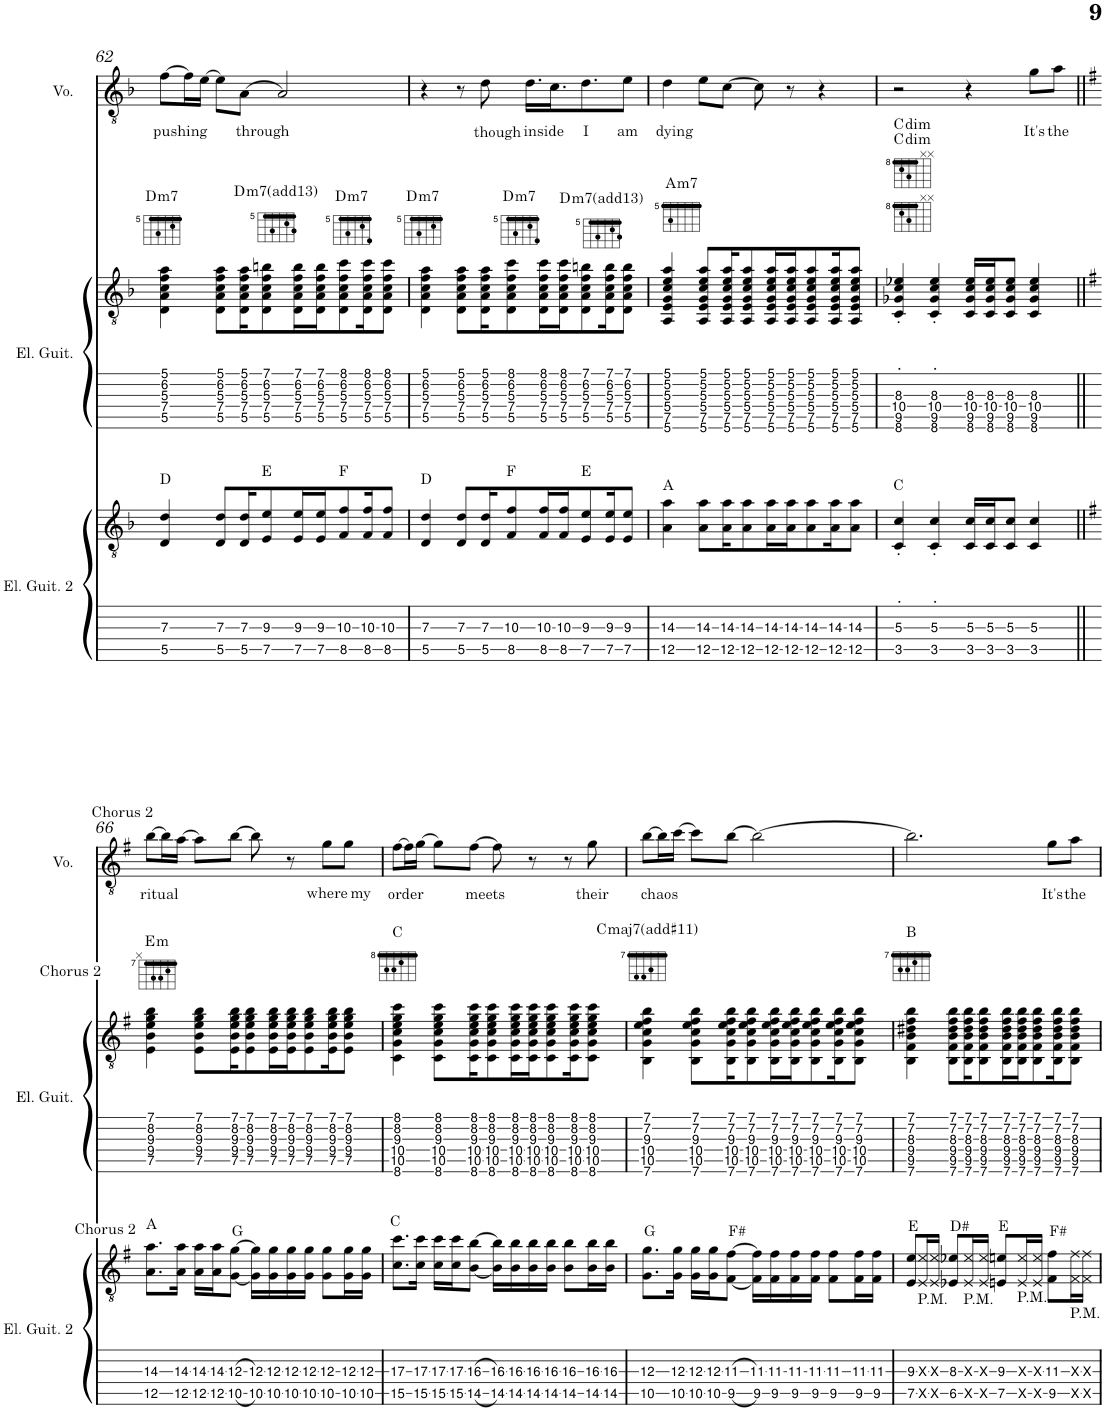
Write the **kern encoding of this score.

**kern	**kern	**kern	**kern	**harte	**kern	**text
*part3	*part3	*part2	*part2	*part2	*part1	*part1
*staff5	*staff4	*staff3	*staff2	*	*staff1	*staff1
*I"Guitar 2	*	*I"Guitar 1	*	*	*I"Voice	*
*	*	*	*	*	*I'Vo.	*
!!LO:PB:g=z
*	*clefGv2	*	*clefGv2	*	*clefGv2	*
*k[b-]	*k[b-]	*k[b-]	*k[b-]	*	*k[b-]	*
*M4/4	*M4/4	*M4/4	*M4/4	*	*M4/4	*
=62	=62	=62	=62	=62	=62	=62
!	!LO:TX:a:t=D	!	!	!	!	!
!	!	!	!	!LO:H:kt=m7	!	!LO:LY:b
4D 4d	4D/ 4d/	4D 4A 4c 4f 4a	4D\ 4A\ 4c\ 4f\ 4a\	D:min7	[8f\L	pushing
.	.	.	.	.	16f\L]	.
.	.	.	.	.	[16e\JJ	.
8D\ 8d\L	8D/ 8d/L	8D\ 8A\ 8c\ 8f\ 8a\L	8D\ 8A\ 8c\ 8f\ 8a\L	.	8e\L]	.
!	!	!	!	!	!	!LO:LY:b
16D\ 16d\K	16D/ 16d/K	16D\ 16A\ 16c\ 16f\ 16a\K	16D\ 16A\ 16c\ 16f\ 16a\K	.	[8A\J	through
!	!LO:TX:a:t=E	!	!	!LO:H:kt=m7	!	!
8E\ 8e\J	8E/ 8e/	8D\ 8A\ 8c\ 8f\ 8bn\J	8D\ 8A\ 8c\ 8f\ 8bn\	D:min7(13)	.	.
.	.	.	.	.	2A/]	.
16E\ 16e\KL	16E/ 16e/L	16D\ 16A\ 16c\ 16f\ 16b\KL	16D\ 16A\ 16c\ 16f\ 16b\L	.	.	.
16E\ 16e\K	16E/ 16e/J	16D\ 16A\ 16c\ 16f\ 16b\K	16D\ 16A\ 16c\ 16f\ 16b\J	.	.	.
!	!LO:TX:a:t=F	!	!	!LO:H:kt=m7	!	!
8F\ 8f\J	8F/ 8f/	8D\ 8A\ 8c\ 8f\ 8cc\J	8D\ 8A\ 8c\ 8f\ 8cc\	D:min7	.	.
16F\ 16f\KL	16F/ 16f/K	16D\ 16A\ 16c\ 16f\ 16cc\KL	16D\ 16A\ 16c\ 16f\ 16cc\K	.	.	.
8F\ 8f\J	8F/ 8f/J	8D\ 8A\ 8c\ 8f\ 8cc\J	8D\ 8A\ 8c\ 8f\ 8cc\J	.	.	.
=63	=63	=63	=63	=63	=63	=63
!	!LO:TX:a:t=D	!	!	!LO:H:kt=m7	!	!
4D 4d	4D/ 4d/	4D 4A 4c 4f 4a	4D\ 4A\ 4c\ 4f\ 4a\	D:min7	4r	.
8D\ 8d\L	8D/ 8d/L	8D\ 8A\ 8c\ 8f\ 8a\L	8D\ 8A\ 8c\ 8f\ 8a\L	.	8r	.
!	!	!	!	!	!	!LO:LY:b
16D\ 16d\K	16D/ 16d/K	16D\ 16A\ 16c\ 16f\ 16a\K	16D\ 16A\ 16c\ 16f\ 16a\K	.	8d\	though
!	!LO:TX:a:t=F	!	!	!LO:H:kt=m7	!	!
8F\ 8f\J	8F/ 8f/	8D\ 8A\ 8c\ 8f\ 8cc\J	8D\ 8A\ 8c\ 8f\ 8cc\	D:min7	.	.
!	!	!	!	!	!	!LO:LY:b
.	.	.	.	.	16.d\LL	inside
16F\ 16f\KL	16F/ 16f/L	16D\ 16A\ 16c\ 16f\ 16cc\KL	16D\ 16A\ 16c\ 16f\ 16cc\L	.	.	.
.	.	.	.	.	16.c\J	.
16F\ 16f\K	16F/ 16f/J	16D\ 16A\ 16c\ 16f\ 16cc\K	16D\ 16A\ 16c\ 16f\ 16cc\J	.	.	.
!	!LO:TX:a:t=E	!	!	!	!	!
!	!	!	!	!LO:H:kt=m7	!	!LO:LY:b
8E\ 8e\J	8E/ 8e/	8D\ 8A\ 8c\ 8f\ 8bn\J	8D\ 8A\ 8c\ 8f\ 8bn\	D:min7(13)	8.d\	I
16E\ 16e\KL	16E/ 16e/K	16D\ 16A\ 16c\ 16f\ 16b\KL	16D\ 16A\ 16c\ 16f\ 16b\K	.	.	.
!	!	!	!	!	!	!LO:LY:b
8E\ 8e\J	8E/ 8e/J	8D\ 8A\ 8c\ 8f\ 8b\J	8D\ 8A\ 8c\ 8f\ 8b\J	.	8e\J	am
=64	=64	=64	=64	=64	=64	=64
!	!LO:TX:a:t=A	!	!	!	!	!
!	!	!	!	!LO:H:kt=m7	!	!LO:LY:b
4A 4a	4A\ 4a\	4AA 4E 4G 4c 4e 4a	4AA/ 4E/ 4G/ 4c/ 4e/ 4a/	A:min7	4d\	dying
8A\ 8a\L	8A\ 8a\L	8AA\ 8E\ 8G\ 8c\ 8e\ 8a\L	8AA/ 8E/ 8G/ 8c/ 8e/ 8a/L	.	8e\L	.
16A\ 16a\K	16A\ 16a\K	16AA\ 16E\ 16G\ 16c\ 16e\ 16a\K	16AA/ 16E/ 16G/ 16c/ 16e/ 16a/K	.	[8c\J	.
8A\ 8a\J	8A\ 8a\	8AA\ 8E\ 8G\ 8c\ 8e\ 8a\J	8AA/ 8E/ 8G/ 8c/ 8e/ 8a/	.	.	.
.	.	.	.	.	8c\]	.
16A\ 16a\KL	16A\ 16a\L	16AA\ 16E\ 16G\ 16c\ 16e\ 16a\KL	16AA/ 16E/ 16G/ 16c/ 16e/ 16a/L	.	.	.
16A\ 16a\K	16A\ 16a\J	16AA\ 16E\ 16G\ 16c\ 16e\ 16a\K	16AA/ 16E/ 16G/ 16c/ 16e/ 16a/J	.	8r	.
8A\ 8a\J	8A\ 8a\	8AA\ 8E\ 8G\ 8c\ 8e\ 8a\J	8AA/ 8E/ 8G/ 8c/ 8e/ 8a/	.	.	.
.	.	.	.	.	4r	.
16A\ 16a\KL	16A\ 16a\K	16AA\ 16E\ 16G\ 16c\ 16e\ 16a\KL	16AA/ 16E/ 16G/ 16c/ 16e/ 16a/K	.	.	.
8A\ 8a\J	8A\ 8a\J	8AA\ 8E\ 8G\ 8c\ 8e\ 8a\J	8AA/ 8E/ 8G/ 8c/ 8e/ 8a/J	.	.	.
=65	=65	=65	=65	=65	=65	=65
!	!LO:TX:a:t=C	!	!	!LO:H:n=1:kt=dim	!	!
!	!	!	!	!LO:H:n=2:kt=dim	!	!
4C' 4c'	4C/' 4c/'	4C' 4G-X' 4c' 4e-X'	4C/' 4G-X/' 4c/' 4e-X/'	C:dim C:dim	2r	.
4C' 4c'	4C/' 4c/'	4C' 4G-' 4c' 4e-'	4C/' 4G-/' 4c/' 4e-/'	.	.	.
16C\ 16c\LL	16C/ 16c/LL	16C\ 16G-\ 16c\ 16e-\LL	16C/ 16G-/ 16c/ 16e-/LL	.	4r	.
16C\ 16c\J	16C/ 16c/J	16C\ 16G-\ 16c\ 16e-\J	16C/ 16G-/ 16c/ 16e-/J	.	.	.
8C\ 8c\J	8C/ 8c/J	8C\ 8G-\ 8c\ 8e-\J	8C/ 8G-/ 8c/ 8e-/J	.	.	.
!	!	!	!	!	!	!LO:LY:b
4C 4c	4C/ 4c/	4C 4G- 4c 4e-	4C/ 4G-/ 4c/ 4e-/	.	8g\L	It's
!	!	!	!	!	!	!LO:LY:b
.	.	.	.	.	8a\J	the
!!LO:LB:g=z
=66||	=66||	=66||	=66||	=66||	=66||	=66||
*k[f#]	*k[f#]	*k[f#]	*k[f#]	*	*k[f#]	*
!	!	!	!	!	!LO:TX:a:t=Chorus 2	!
!	!	!	!LO:TX:a:t=Chorus 2	!	!	!
!	!LO:TX:a:t=A	!	!	!	!	!
!	!LO:TX:a:t=Chorus 2	!	!	!	!	!
!	!	!	!	!LO:H:kt=m	!	!LO:LY:b
8.A\ 8.a\L	8.A\ 8.a\L	4E 4B 4e 4g 4b	4E\ 4B\ 4e\ 4g\ 4b\	E:min	[8b\L	ritual
.	.	.	.	.	16b\L]	.
16A\ 16a\Jk	16A\ 16a\Jk	.	.	.	[16a\JJ	.
16A\ 16a\LL	16A\ 16a\LL	8E\ 8B\ 8e\ 8g\ 8b\L	8E\ 8B\ 8e\ 8g\ 8b\L	.	8a\L]	.
16A\ 16a\J	16A\ 16a\J	.	.	.	.	.
!	!LO:TX:a:t=G	!	!	!	!	!
[8G\ [8g\J	[8G\ [8g\J	16E\ 16B\ 16e\ 16g\ 16b\K	16E\ 16B\ 16e\ 16g\ 16b\K	.	[8b\J	.
.	.	8E\ 8B\ 8e\ 8g\ 8b\J	8E\ 8B\ 8e\ 8g\ 8b\	.	.	.
16G]\ 16g]\LL	16G\] 16g\]LL	.	.	.	8b\]	.
16G\ 16g\J	16G\ 16g\	16E\ 16B\ 16e\ 16g\ 16b\KL	16E\ 16B\ 16e\ 16g\ 16b\L	.	.	.
16G\ 16g\L	16G\ 16g\	16E\ 16B\ 16e\ 16g\ 16b\K	16E\ 16B\ 16e\ 16g\ 16b\J	.	8r	.
16G\ 16g\JJ	16G\ 16g\JJ	8E\ 8B\ 8e\ 8g\ 8b\J	8E\ 8B\ 8e\ 8g\ 8b\	.	.	.
!	!	!	!	!	!	!LO:LY:b
8G\ 8g\L	8G\ 8g\L	.	.	.	8g\L	where
.	.	16E\ 16B\ 16e\ 16g\ 16b\KL	16E\ 16B\ 16e\ 16g\ 16b\K	.	.	.
!	!	!	!	!	!	!LO:LY:b
16G\ 16g\L	16G\ 16g\L	8E\ 8B\ 8e\ 8g\ 8b\J	8E\ 8B\ 8e\ 8g\ 8b\J	.	8g\J	my
16G\ 16g\JJ	16G\ 16g\JJ	.	.	.	.	.
=67	=67	=67	=67	=67	=67	=67
!	!LO:TX:a:t=C	!	!	!	!	!
!	!	!	!	!	!	!LO:LY:b
8.c\ 8.cc\L	8.c\ 8.cc\L	4C 4G 4c 4e 4g 4cc	4C\ 4G\ 4c\ 4e\ 4g\ 4cc\	C:maj	[8f#\L	order
.	.	.	.	.	16f#\L]	.
16c\ 16cc\Jk	16c\ 16cc\Jk	.	.	.	[16g\JJ	.
16c\ 16cc\LL	16c\ 16cc\LL	8C\ 8G\ 8c\ 8e\ 8g\ 8cc\L	8C\ 8G\ 8c\ 8e\ 8g\ 8cc\L	.	8g\L]	.
16c\ 16cc\J	16c\ 16cc\J	.	.	.	.	.
!	!	!	!	!	!	!LO:LY:b
[8B\ [8b\J	[8B\ [8b\J	16C\ 16G\ 16c\ 16e\ 16g\ 16cc\K	16C\ 16G\ 16c\ 16e\ 16g\ 16cc\K	.	[8f#\J	meets
.	.	8C\ 8G\ 8c\ 8e\ 8g\ 8cc\J	8C\ 8G\ 8c\ 8e\ 8g\ 8cc\	.	.	.
16B]\ 16b]\LL	16B\] 16b\]LL	.	.	.	8f#\]	.
16B\ 16b\J	16B\ 16b\	16C\ 16G\ 16c\ 16e\ 16g\ 16cc\KL	16C\ 16G\ 16c\ 16e\ 16g\ 16cc\L	.	.	.
16B\ 16b\L	16B\ 16b\	16C\ 16G\ 16c\ 16e\ 16g\ 16cc\K	16C\ 16G\ 16c\ 16e\ 16g\ 16cc\J	.	8r	.
16B\ 16b\JJ	16B\ 16b\JJ	8C\ 8G\ 8c\ 8e\ 8g\ 8cc\J	8C\ 8G\ 8c\ 8e\ 8g\ 8cc\	.	.	.
8B\ 8b\L	8B\ 8b\L	.	.	.	8r	.
.	.	16C\ 16G\ 16c\ 16e\ 16g\ 16cc\KL	16C\ 16G\ 16c\ 16e\ 16g\ 16cc\K	.	.	.
!	!	!	!	!	!	!LO:LY:b
16B\ 16b\L	16B\ 16b\L	8C\ 8G\ 8c\ 8e\ 8g\ 8cc\J	8C\ 8G\ 8c\ 8e\ 8g\ 8cc\J	.	8g\	their
16B\ 16b\JJ	16B\ 16b\JJ	.	.	.	.	.
=68	=68	=68	=68	=68	=68	=68
!	!LO:TX:a:t=G	!	!	!	!	!
!	!	!	!	!LO:H:kt=maj7	!	!LO:LY:b
8.G\ 8.g\L	8.G\ 8.g\L	4BB 4G 4c 4e 4f# 4b	4BB\ 4G\ 4c\ 4e\ 4f#\ 4b\	C:maj7(#11)	[8b\L	chaos
.	.	.	.	.	16b\L]	.
16G\ 16g\Jk	16G\ 16g\Jk	.	.	.	[16cc\JJ	.
16G\ 16g\LL	16G\ 16g\LL	8BB\ 8G\ 8c\ 8e\ 8f#\ 8b\L	8BB\ 8G\ 8c\ 8e\ 8f#\ 8b\L	.	8cc\L]	.
16G\ 16g\J	16G\ 16g\J	.	.	.	.	.
!	!LO:TX:a:t=F#	!	!	!	!	!
[8F#\ [8f#\J	[8F#\ [8f#\J	16BB\ 16G\ 16c\ 16e\ 16f#\ 16b\K	16BB\ 16G\ 16c\ 16e\ 16f#\ 16b\K	.	[8b\J	.
.	.	8BB\ 8G\ 8c\ 8e\ 8f#\ 8b\J	8BB\ 8G\ 8c\ 8e\ 8f#\ 8b\	.	.	.
16F#]\ 16f#]\LL	16F#\] 16f#\]LL	.	.	.	2b\_	.
16F#\ 16f#\J	16F#\ 16f#\	16BB\ 16G\ 16c\ 16e\ 16f#\ 16b\KL	16BB\ 16G\ 16c\ 16e\ 16f#\ 16b\L	.	.	.
16F#\ 16f#\L	16F#\ 16f#\	16BB\ 16G\ 16c\ 16e\ 16f#\ 16b\K	16BB\ 16G\ 16c\ 16e\ 16f#\ 16b\J	.	.	.
16F#\ 16f#\JJ	16F#\ 16f#\JJ	8BB\ 8G\ 8c\ 8e\ 8f#\ 8b\J	8BB\ 8G\ 8c\ 8e\ 8f#\ 8b\	.	.	.
8F#\ 8f#\L	8F#\ 8f#\L	.	.	.	.	.
.	.	16BB\ 16G\ 16c\ 16e\ 16f#\ 16b\KL	16BB\ 16G\ 16c\ 16e\ 16f#\ 16b\K	.	.	.
16F#\ 16f#\L	16F#\ 16f#\L	8BB\ 8G\ 8c\ 8e\ 8f#\ 8b\J	8BB\ 8G\ 8c\ 8e\ 8f#\ 8b\J	.	.	.
16F#\ 16f#\JJ	16F#\ 16f#\JJ	.	.	.	.	.
=69	=69	=69	=69	=69	=69	=69
!	!LO:TX:a:t=E	!	!	!	!	!
8E\ 8e\L	8E/ 8e/L	4BB 4F# 4B 4d# 4f# 4b	4BB\ 4F#\ 4B\ 4d#X\ 4f#\ 4b\	B:maj	2.b\]	.
!	!LO:TX:b:t=P.M.	!	!	!	!	!
16E\ 16e\L	16E/ 16e/L	.	.	.	.	.
16E\ 16e\JJ	16E/ 16e/JJ	.	.	.	.	.
!	!LO:TX:a:t=D#	!	!	!	!	!
8E-\ 8e-\L	8E-X/ 8e-X/L	8BB\ 8F#\ 8B\ 8d#\ 8f#\ 8b\L	8BB\ 8F#\ 8B\ 8d#\ 8f#\ 8b\L	.	.	.
!	!LO:TX:b:t=P.M.	!	!	!	!	!
16E-\ 16e-\L	16E-/ 16e-/L	16BB\ 16F#\ 16B\ 16d#\ 16f#\ 16b\K	16BB\ 16F#\ 16B\ 16d#\ 16f#\ 16b\K	.	.	.
16E-\ 16e-\JJ	16E-/ 16e-/JJ	8BB\ 8F#\ 8B\ 8d#\ 8f#\ 8b\J	8BB\ 8F#\ 8B\ 8d#\ 8f#\ 8b\	.	.	.
!	!LO:TX:a:t=E	!	!	!	!	!
8E\ 8e\L	8En/ 8en/L	.	.	.	.	.
.	.	16BB\ 16F#\ 16B\ 16d#\ 16f#\ 16b\KL	16BB\ 16F#\ 16B\ 16d#\ 16f#\ 16b\L	.	.	.
!	!LO:TX:b:t=P.M.	!	!	!	!	!
16E\ 16e\L	16E/ 16e/L	16BB\ 16F#\ 16B\ 16d#\ 16f#\ 16b\K	16BB\ 16F#\ 16B\ 16d#\ 16f#\ 16b\J	.	.	.
16E\ 16e\JJ	16E/ 16e/JJ	8BB\ 8F#\ 8B\ 8d#\ 8f#\ 8b\J	8BB\ 8F#\ 8B\ 8d#\ 8f#\ 8b\	.	.	.
!	!LO:TX:a:t=F#	!	!	!	!	!
!	!	!	!	!	!	!LO:LY:b
8F#\ 8f#\L	8F#\ 8f#\L	.	.	.	8g\L	It's
.	.	16BB\ 16F#\ 16B\ 16d#\ 16f#\ 16b\KL	16BB\ 16F#\ 16B\ 16d#\ 16f#\ 16b\K	.	.	.
!	!LO:TX:b:t=P.M.	!	!	!	!	!
!	!	!	!	!	!	!LO:LY:b
16F#\ 16f#\L	16F#\ 16f#\L	8BB\ 8F#\ 8B\ 8d#\ 8f#\ 8b\J	8BB\ 8F#\ 8B\ 8d#\ 8f#\ 8b\J	.	8a\J	the
16F#\ 16f#\JJ	16F#\ 16f#\JJ	.	.	.	.	.
=	=	=	=	=	=	=
*-	*-	*-	*-	*-	*-	*-
